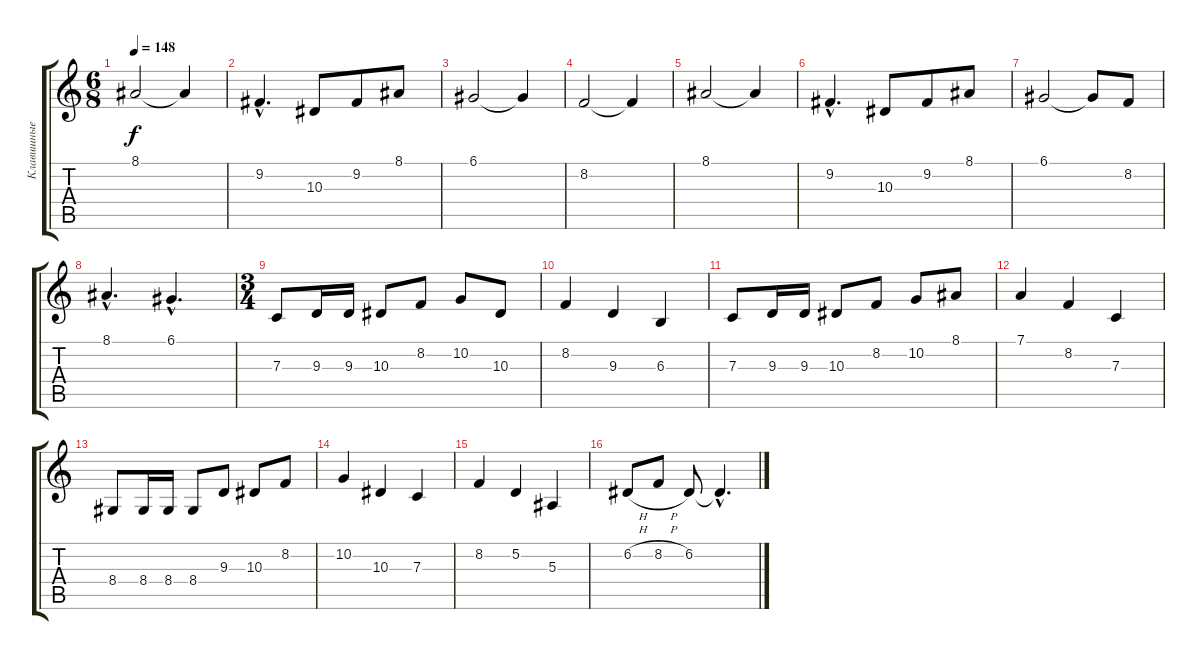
\track ("Клавишные" "Клавишные") {instrument lead2sawtooth}
\staff {score tabs}
\tuning (D4 A3 F3 C3 G2 D2) {hide}
\ts (6 8)
\tempo 148
\clef g2
\ks c
8.1.2{dy f} 8.1{t}.4 |
9.2{hac}.4{d} 10.3.8 9.2.8 8.1.8 |
6.1.2 6.1{t}.4 |
8.2.2 8.2{t}.4 |
8.1.2 8.1{t}.4 |
9.2{hac}.4{d} 10.3.8 9.2.8 8.1.8 |
6.1.2 6.1{t}.8 8.2.8 |
8.1{hac}.4{d} 6.1{hac}.4{d} |
\ts (3 4)
7.3.8 9.3.16 9.3.16 10.3.8 8.2.8 10.2.8 10.3.8 |
8.2.4 9.3.4 6.3.4 |
7.3.8 9.3.16 9.3.16 10.3.8 8.2.8 10.2.8 8.1.8 |
7.1.4 8.2.4 7.3.4 |
8.4.8 8.4.16 8.4.16 8.4.8 9.3.8 10.3.8 8.2.8 |
10.2.4 10.3.4 7.3.4 |
8.2.4 5.2.4 5.3.4 |
6.2{h}.8 8.2{h}.8 6.2.8 6.2{hac t}.4{d}
